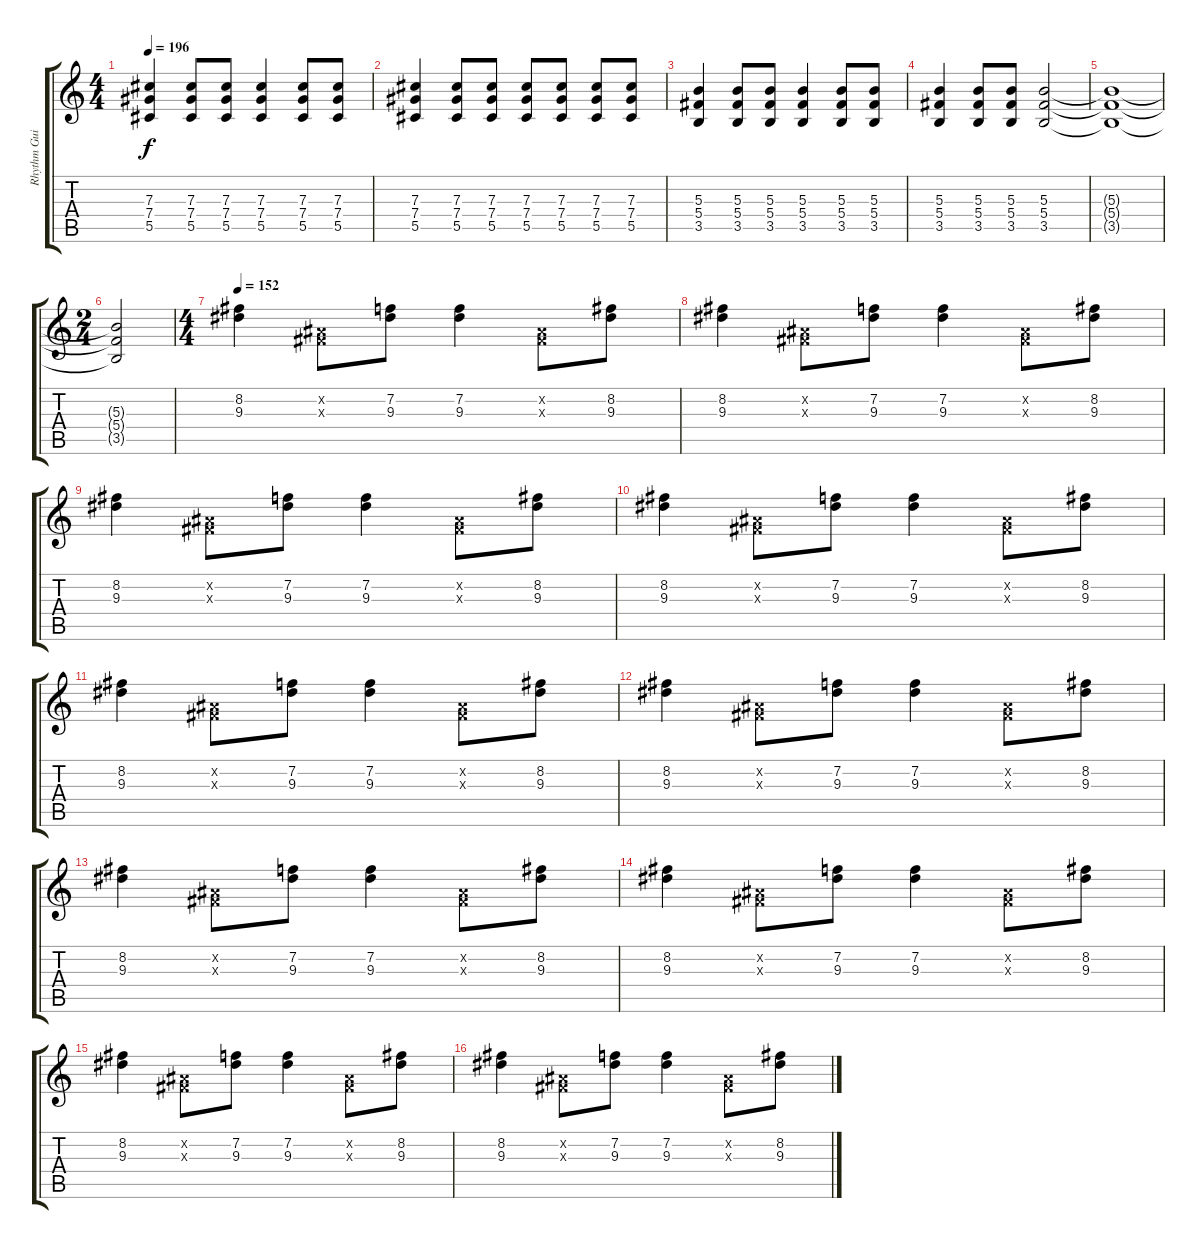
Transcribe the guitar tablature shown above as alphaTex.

\track ("Rhythm Guitar  " "Rhythm Gui") {instrument overdrivenguitar}
\staff {score tabs}
\tuning (Eb4 Bb3 Gb3 Db3 Ab2 Eb2) {hide}
\ts (4 4)
\tempo 196
\clef g2
\ks c
(7.3 7.4 5.5).4{dy f} (7.3 7.4 5.5).8 (7.3 7.4 5.5).8 (7.3 7.4 5.5).4 (7.3 7.4 5.5).8 (7.3 7.4 5.5).8 |
(7.3 7.4 5.5).4 (7.3 7.4 5.5).8 (7.3 7.4 5.5).8 (7.3 7.4 5.5).8 (7.3 7.4 5.5).8 (7.3 7.4 5.5).8 (7.3 7.4 5.5).8 |
(5.3 5.4 3.5).4 (5.3 5.4 3.5).8 (5.3 5.4 3.5).8 (5.3 5.4 3.5).4 (5.3 5.4 3.5).8 (5.3 5.4 3.5).8 |
(5.3 5.4 3.5).4 (5.3 5.4 3.5).8 (5.3 5.4 3.5).8 (5.3 5.4 3.5).2 |
(5.3{t} 5.4{t} 3.5{t}).1 |
\ts (2 4)
(5.3{t} 5.4{t} 3.5{t}).2 |
\ts (4 4)
\tempo 152
(8.2 9.3).4{instrument electricguitarclean} (0.2{x} 0.3{x}).8 (7.2 9.3).8 (7.2 9.3).4 (0.2{x} 0.3{x}).8 (8.2 9.3).8 |
(8.2 9.3).4 (0.2{x} 0.3{x}).8 (7.2 9.3).8 (7.2 9.3).4 (0.2{x} 0.3{x}).8 (8.2 9.3).8 |
(8.2 9.3).4 (0.2{x} 0.3{x}).8 (7.2 9.3).8 (7.2 9.3).4 (0.2{x} 0.3{x}).8 (8.2 9.3).8 |
(8.2 9.3).4 (0.2{x} 0.3{x}).8 (7.2 9.3).8 (7.2 9.3).4 (0.2{x} 0.3{x}).8 (8.2 9.3).8 |
(8.2 9.3).4 (0.2{x} 0.3{x}).8 (7.2 9.3).8 (7.2 9.3).4 (0.2{x} 0.3{x}).8 (8.2 9.3).8 |
(8.2 9.3).4 (0.2{x} 0.3{x}).8 (7.2 9.3).8 (7.2 9.3).4 (0.2{x} 0.3{x}).8 (8.2 9.3).8 |
(8.2 9.3).4 (0.2{x} 0.3{x}).8 (7.2 9.3).8 (7.2 9.3).4 (0.2{x} 0.3{x}).8 (8.2 9.3).8 |
(8.2 9.3).4 (0.2{x} 0.3{x}).8 (7.2 9.3).8 (7.2 9.3).4 (0.2{x} 0.3{x}).8 (8.2 9.3).8 |
(8.2 9.3).4 (0.2{x} 0.3{x}).8 (7.2 9.3).8 (7.2 9.3).4 (0.2{x} 0.3{x}).8 (8.2 9.3).8 |
(8.2 9.3).4 (0.2{x} 0.3{x}).8 (7.2 9.3).8 (7.2 9.3).4 (0.2{x} 0.3{x}).8 (8.2 9.3).8
